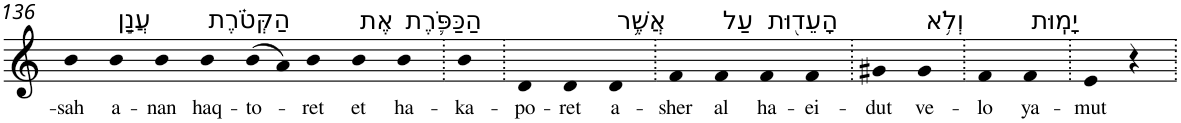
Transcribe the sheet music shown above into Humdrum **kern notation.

**kern	**text
*part1	*part1
*staff1	*staff1
*I"Piano	*
*I'Pno	*
!!LO:PB:g=z
*clefG2	*
*k[]	*
=136	=136
!	!LO:LY:b
4b	-sah
!LO:TX:a:t=עֲנַ֣ן	!
!	!LO:LY:b
4b	a-
!	!LO:LY:b
4b	-nan
!LO:TX:a:t=הַקְּטֹ֗רֶת	!
!	!LO:LY:b
4b	haq-
!	!LO:LY:b
(>8b	-to-
8a)	.
!	!LO:LY:b
4b	-ret
!LO:TX:a:t=אֶת	!
!	!LO:LY:b
4b	et
!LO:TX:a:t=הַכַּפֹּ֛רֶת	!
!	!LO:LY:b
4b	ha-
=137.	=137.
!	!LO:LY:b
4b	-ka-
=138.	=138.
!	!LO:LY:b
4d	-po-
!	!LO:LY:b
4d	-ret
!LO:TX:a:t=אֲשֶׁ֥ר	!
!	!LO:LY:b
4d	a-
=139.	=139.
!	!LO:LY:b
4f	-sher
!LO:TX:a:t=עַל	!
!	!LO:LY:b
4f	al
!LO:TX:a:t=הָעֵד֖וּת	!
!	!LO:LY:b
4f	ha-
!	!LO:LY:b
4f	-ei-
=140.	=140.
!	!LO:LY:b
4g#X	-dut
!LO:TX:a:t=וְלֹ֥א	!
!	!LO:LY:b
4g#	ve-
=141.	=141.
!	!LO:LY:b
4f	-lo
!LO:TX:a:t=יָמֽוּת	!
!	!LO:LY:b
4f	ya-
=142.	=142.
!	!LO:LY:b
4e	-mut
4r	.
=.	=.
*-	*-
